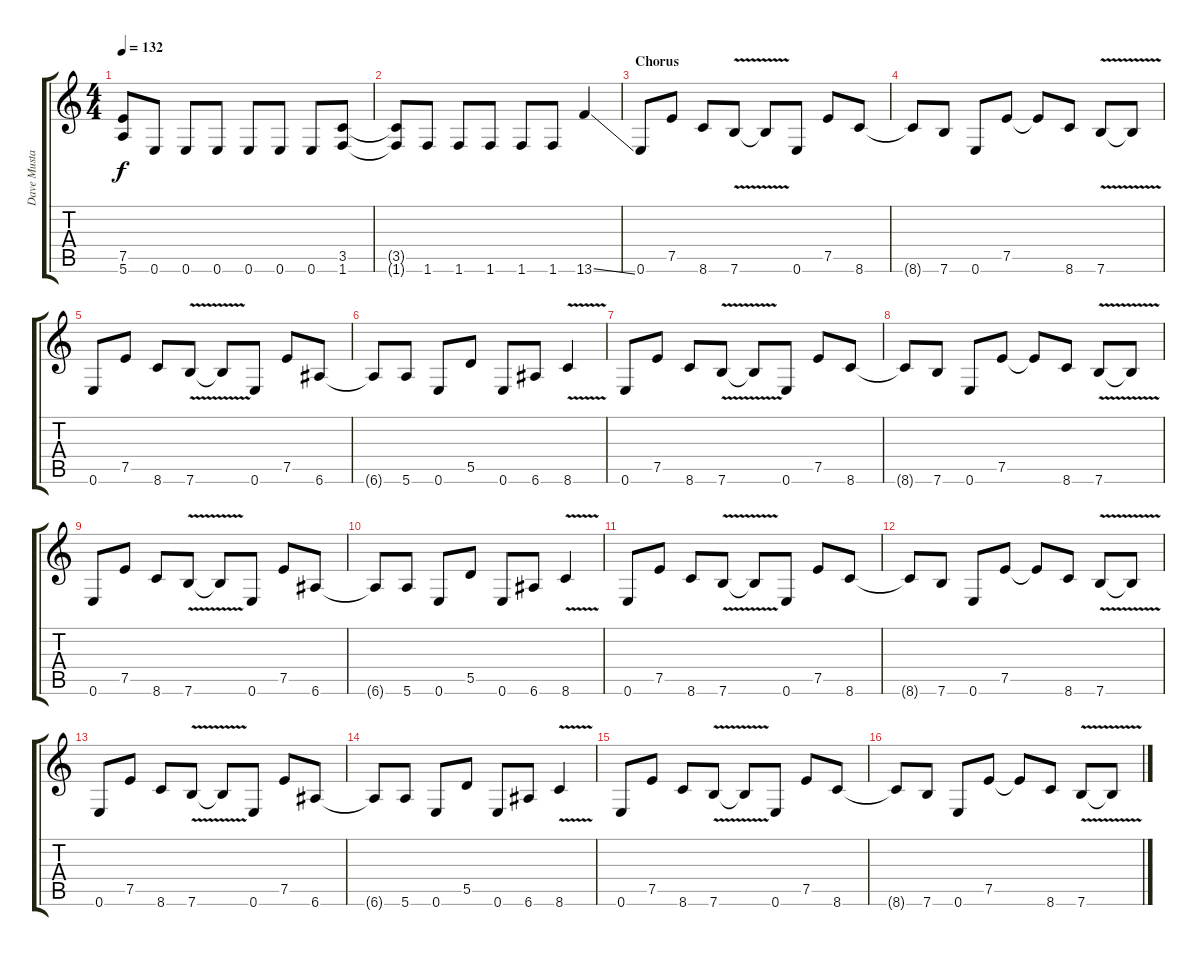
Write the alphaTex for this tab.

\track ("Dave Mustaine (Disto Gtr)" "Dave Musta") {instrument distortionguitar}
\staff {score tabs}
\tuning (E4 B3 G3 D3 A2 E2) {hide}
\ts (4 4)
\tempo 132
\clef g2
\ks c
(7.5{t} 5.6{t}).8{dy f} 0.6.8 0.6.8 0.6.8 0.6.8 0.6.8 0.6.8 (3.5 1.6).8 |
(3.5{t} 1.6{t}).8 1.6.8 1.6.8 1.6.8 1.6.8 1.6.8 13.6{ss}.4 |
\section ("" "Chorus")
0.6.8 7.5.8 8.6.8 7.6{v}.8 7.6{t}.8 0.6.8 7.5.8 8.6.8 |
8.6{t}.8 7.6.8 0.6.8 7.5.8 7.5{t}.8 8.6.8 7.6{v}.8 7.6{t}.8 |
0.6.8 7.5.8 8.6.8 7.6{v}.8 7.6{t}.8 0.6.8 7.5.8 6.6.8 |
6.6{t}.8 5.6.8 0.6.8 5.5.8 0.6.8 6.6.8 8.6{v}.4 |
0.6.8 7.5.8 8.6.8 7.6{v}.8 7.6{t}.8 0.6.8 7.5.8 8.6.8 |
8.6{t}.8 7.6.8 0.6.8 7.5.8 7.5{t}.8 8.6.8 7.6{v}.8 7.6{t}.8 |
0.6.8 7.5.8 8.6.8 7.6{v}.8 7.6{t}.8 0.6.8 7.5.8 6.6.8 |
6.6{t}.8 5.6.8 0.6.8 5.5.8 0.6.8 6.6.8 8.6{v}.4 |
0.6.8 7.5.8 8.6.8 7.6{v}.8 7.6{t}.8 0.6.8 7.5.8 8.6.8 |
8.6{t}.8 7.6.8 0.6.8 7.5.8 7.5{t}.8 8.6.8 7.6{v}.8 7.6{t}.8 |
0.6.8 7.5.8 8.6.8 7.6{v}.8 7.6{t}.8 0.6.8 7.5.8 6.6.8 |
6.6{t}.8 5.6.8 0.6.8 5.5.8 0.6.8 6.6.8 8.6{v}.4 |
0.6.8 7.5.8 8.6.8 7.6{v}.8 7.6{t}.8 0.6.8 7.5.8 8.6.8 |
8.6{t}.8 7.6.8 0.6.8 7.5.8 7.5{t}.8 8.6.8 7.6{v}.8 7.6{t}.8
